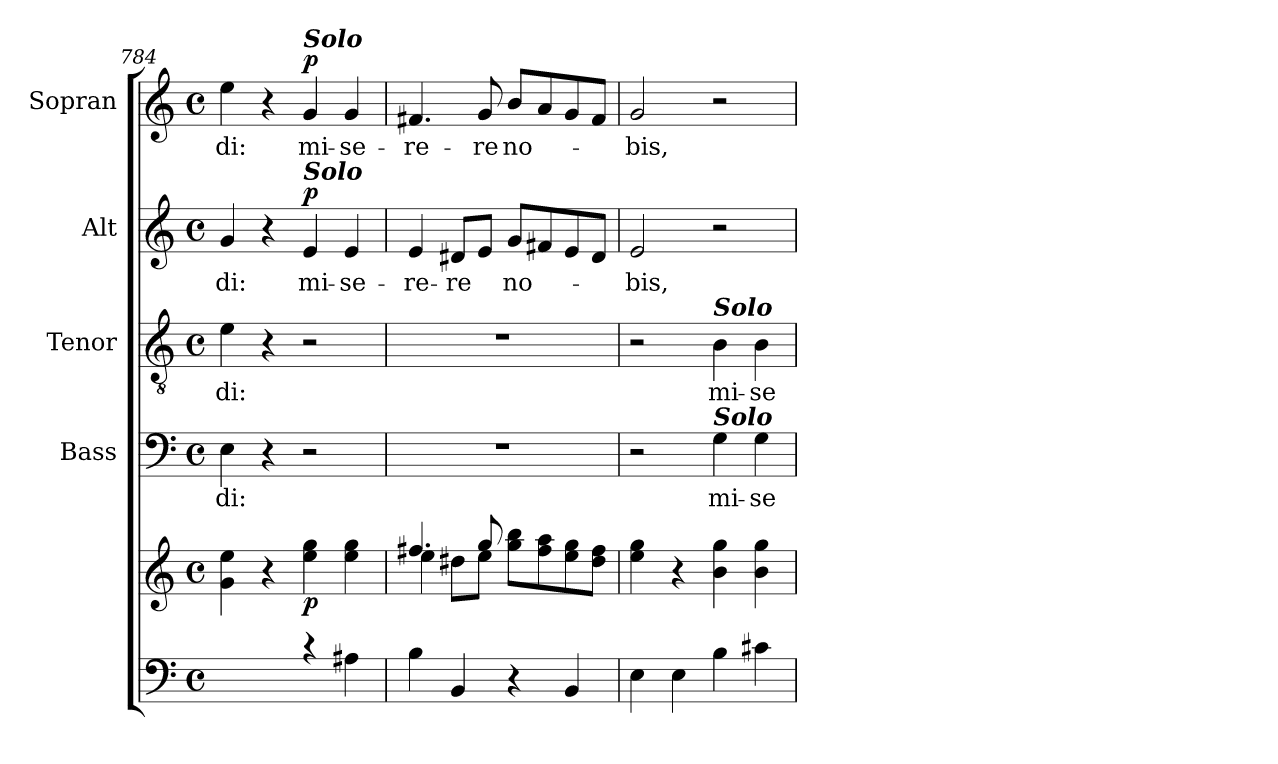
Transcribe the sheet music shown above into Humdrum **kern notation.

**kern	**kern	**dynam	**kern	**text	**kern	**text	**kern	**text	**dynam	**kern	**text	**dynam
*part5	*part5	*part5	*part4	*part4	*part3	*part3	*part2	*part2	*part2	*part1	*part1	*part1
*staff6	*staff5	*staff5/6	*staff4	*staff4	*staff3	*staff3	*staff2	*staff2	*staff2	*staff1	*staff1	*staff1
*	*	*	*I"Bass	*	*I"Tenor	*	*I"Alt	*	*	*I"Sopran	*	*
*	*	*	*I'B.	*	*I'T.	*	*I'A.	*	*	*I'S.	*	*
!!LO:PB:g=z
*clefF4	*clefG2	*	*clefF4	*	*clefGv2	*	*clefG2	*	*	*clefG2	*	*
*k[]	*k[]	*	*k[]	*	*k[]	*	*k[]	*	*	*k[]	*	*
*C:	*C:	*	*C:	*	*C:	*	*C:	*	*	*C:	*	*
*M4/4	*M4/4	*	*M4/4	*	*M4/4	*	*M4/4	*	*	*M4/4	*	*
*met(c)	*met(c)	*	*met(c)	*	*met(c)	*	*met(c)	*	*	*met(c)	*	*
=784	=784	=784	=784	=784	=784	=784	=784	=784	=784	=784	=784	=784
!	!	!	!	!LO:LY:b	!	!LO:LY:b	!	!LO:LY:b	!	!	!LO:LY:b	!
2ryy	4g\ 4ee\	.	4E\	-di:	4e\	-di:	4g/	-di:	.	4ee\	-di:	.
.	4r	.	4r	.	4r	.	4r	.	.	4r	.	.
!	!	!	!	!	!	!	!	!	!	!LO:TX:a:Bi:t=Solo	!	!
!	!	!	!	!	!	!	!LO:TX:a:Bi:t=Solo	!	!	!	!	!
!	!	!LO:DY:b	!	!	!	!	!	!LO:LY:b	!LO:DY:a	!	!LO:LY:b	!LO:DY:a
4rB	4ee\ 4gg\	p	2r	.	2r	.	4e/	mi-	p	4g/	mi-	p
!	!	!	!	!	!	!	!	!LO:LY:b	!	!	!LO:LY:b	!
4A#X\	4ee\ 4gg\	.	.	.	.	.	4e/	-se-	.	4g/	-se-	.
=785	=785	=785	=785	=785	=785	=785	=785	=785	=785	=785	=785	=785
*	*^	*	*	*	*	*	*	*	*	*	*	*
!	!	!	!	!	!	!	!	!	!LO:LY:b	!	!	!LO:LY:b	!
4B\	4.ff#X/	4ee\	.	1r	.	1r	.	4e/	-re-	.	4.f#X/	-re-	.
!	!	!	!	!	!	!	!	!	!LO:LY:b	!	!	!	!
4BB/	.	8dd#X\L	.	.	.	.	.	8d#X/L	-re	.	.	.	.
!	!	!	!	!	!	!	!	!	!	!	!	!LO:LY:b	!
.	8gg/	8ee\J	.	.	.	.	.	8e/J	.	.	8g/	-re	.
!	!	!	!	!	!	!	!	!	!LO:LY:b	!	!	!LO:LY:b	!
4r	8gg\ 8bb\L	2ryy	.	.	.	.	.	8g/L	no-	.	8b/L	no-	.
.	8ff#\ 8aa\	.	.	.	.	.	.	8f#X/	.	.	8a/	.	.
4BB/	8ee\ 8gg\	.	.	.	.	.	.	8e/	.	.	8g/	.	.
.	8dd#\ 8ff#\J	.	.	.	.	.	.	8d#/J	.	.	8f#/J	.	.
*	*v	*v	*	*	*	*	*	*	*	*	*	*	*
=786	=786	=786	=786	=786	=786	=786	=786	=786	=786	=786	=786	=786
!	!	!	!	!	!	!	!	!LO:LY:b	!	!	!LO:LY:b	!
4E\	4ee\ 4gg\	.	2r	.	2r	.	2e/	-bis,	.	2g/	-bis,	.
4E\	4r	.	.	.	.	.	.	.	.	.	.	.
!	!	!	!	!	!LO:TX:a:Bi:t=Solo	!	!	!	!	!	!	!
!	!	!	!LO:TX:a:Bi:t=Solo	!	!	!	!	!	!	!	!	!
!	!	!	!	!LO:LY:b	!	!LO:LY:b	!	!	!	!	!	!
4B\	4b\ 4gg\	.	4G\	mi-	4B\	mi-	2r	.	.	2r	.	.
!	!	!	!	!LO:LY:b	!	!LO:LY:b	!	!	!	!	!	!
4c#X\	4b\ 4gg\	.	4G\	-se-	4B\	-se-	.	.	.	.	.	.
=	=	=	=	=	=	=	=	=	=	=	=	=
*-	*-	*-	*-	*-	*-	*-	*-	*-	*-	*-	*-	*-
